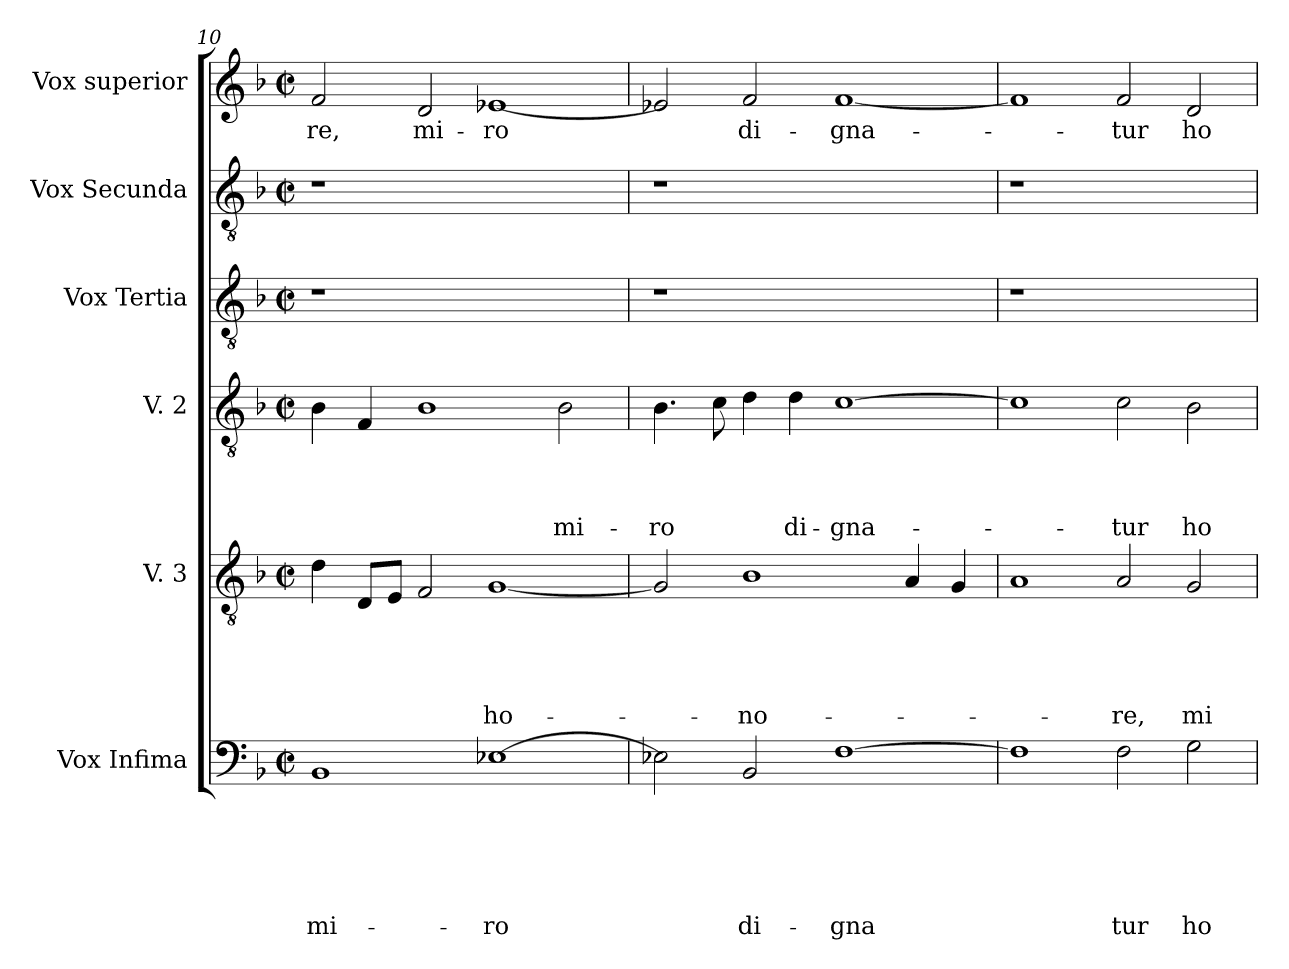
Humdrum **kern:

**kern	**text	**text	**text	**text	**text	**text	**kern	**text	**text	**text	**text	**text	**kern	**text	**text	**text	**text	**kern	**kern	**kern	**text
*part6	*part6	*part6	*part6	*part6	*part6	*part6	*part5	*part5	*part5	*part5	*part5	*part5	*part4	*part4	*part4	*part4	*part4	*part3	*part2	*part1	*part1
*staff6	*staff6	*staff6	*staff6	*staff6	*staff6	*staff6	*staff5	*staff5	*staff5	*staff5	*staff5	*staff5	*staff4	*staff4	*staff4	*staff4	*staff4	*staff3	*staff2	*staff1	*staff1
*I"Vox Infima	*	*	*	*	*	*	*I"V. 3	*	*	*	*	*	*I"V. 2	*	*	*	*	*I"Vox Tertia	*I"Vox Secunda	*I"Vox superior	*
*I'V. I	*	*	*	*	*	*	*I'V. 3	*	*	*	*	*	*I'V. 2	*	*	*	*	*	*	*I'V. s	*
*clefF4	*	*	*	*	*	*	*clefGv2	*	*	*	*	*	*clefGv2	*	*	*	*	*clefGv2	*clefGv2	*clefG2	*
*k[b-]	*	*	*	*	*	*	*k[b-]	*	*	*	*	*	*k[b-]	*	*	*	*	*k[b-]	*k[b-]	*k[b-]	*
*F:	*	*	*	*	*	*	*F:	*	*	*	*	*	*F:	*	*	*	*	*F:	*F:	*F:	*
*M2/2	*	*	*	*	*	*	*M2/2	*	*	*	*	*	*M2/2	*	*	*	*	*M2/2	*M2/2	*M2/2	*
*met(c|)	*	*	*	*	*	*	*met(c|)	*	*	*	*	*	*met(c|)	*	*	*	*	*met(c|)	*met(c|)	*met(c|)	*
=10	=10	=10	=10	=10	=10	=10	=10	=10	=10	=10	=10	=10	=10	=10	=10	=10	=10	=10	=10	=10	=10
!	!	!	!	!	!	!LO:LY:b	!	!	!	!	!	!	!	!	!	!	!	!	!	!	!LO:LY:b
1BB-	.	.	.	.	.	mi-	4d\	.	.	.	.	.	4B-\	.	.	.	.	1r	1r	2f/	-re,
.	.	.	.	.	.	.	8D/L	.	.	.	.	.	4F/	.	.	.	.	.	.	.	.
.	.	.	.	.	.	.	8E/J	.	.	.	.	.	.	.	.	.	.	.	.	.	.
!	!	!	!	!	!	!	!	!	!	!	!	!	!	!	!	!	!	!	!	!	!LO:LY:b
.	.	.	.	.	.	.	2F/	.	.	.	.	.	1B-	.	.	.	.	.	.	2d/	mi-
!	!	!	!	!	!	!LO:LY:b	!	!	!	!	!	!LO:LY:b	!	!	!	!	!	!	!	!	!LO:LY:b
[<1E-X	.	.	.	.	.	-ro	[<1G	.	.	.	.	ho-	.	.	.	.	.	1ryy	1ryy	[<1e-X	-ro
!	!	!	!	!	!	!	!	!	!	!	!	!	!	!	!	!	!LO:LY:b	!	!	!	!
.	.	.	.	.	.	.	.	.	.	.	.	.	2B-\	.	.	.	mi-	.	.	.	.
!!LO:LB:g=z
=11	=11	=11	=11	=11	=11	=11	=11	=11	=11	=11	=11	=11	=11	=11	=11	=11	=11	=11	=11	=11	=11
!	!	!	!	!	!	!	!	!	!	!	!	!	!	!	!	!	!LO:LY:b	!	!	!	!
2E-X\]	.	.	.	.	.	.	2G/]	.	.	.	.	.	4.B-\	.	.	.	-ro	1r	1r	2e-X/]	.
.	.	.	.	.	.	.	.	.	.	.	.	.	8c\	.	.	.	.	.	.	.	.
!	!	!	!	!	!	!LO:LY:b	!	!	!	!	!	!LO:LY:b	!	!	!	!	!	!	!	!	!LO:LY:b
2BB-/	.	.	.	.	.	di-	1B-	.	.	.	.	-no-	4d\	.	.	.	.	.	.	2f/	di-
!	!	!	!	!	!	!	!	!	!	!	!	!	!	!	!	!	!LO:LY:b	!	!	!	!
.	.	.	.	.	.	.	.	.	.	.	.	.	4d\	.	.	.	di-	.	.	.	.
!	!	!	!	!	!	!LO:LY:b	!	!	!	!	!	!	!	!	!	!	!LO:LY:b	!	!	!	!LO:LY:b
[>1F	.	.	.	.	.	-gna	.	.	.	.	.	.	[>1c	.	.	.	-gna-	1ryy	1ryy	[<1f	-gna-
.	.	.	.	.	.	.	4A/	.	.	.	.	.	.	.	.	.	.	.	.	.	.
.	.	.	.	.	.	.	4G/	.	.	.	.	.	.	.	.	.	.	.	.	.	.
=12	=12	=12	=12	=12	=12	=12	=12	=12	=12	=12	=12	=12	=12	=12	=12	=12	=12	=12	=12	=12	=12
1F]	.	.	.	.	.	.	1A	.	.	.	.	.	1c]	.	.	.	.	1r	1r	1f]	.
!	!	!	!	!	!	!LO:LY:b	!	!	!	!	!	!LO:LY:b	!	!	!	!	!LO:LY:b	!	!	!	!LO:LY:b
2F\	.	.	.	.	.	tur	2A/	.	.	.	.	-re,	2c\	.	.	.	-tur	1ryy	1ryy	2f/	-tur
!	!	!	!	!	!	!LO:LY:b	!	!	!	!	!	!LO:LY:b	!	!	!	!	!LO:LY:b	!	!	!	!LO:LY:b
2G\	.	.	.	.	.	ho-	2G/	.	.	.	.	mi-	2B-\	.	.	.	ho-	.	.	2d/	ho-
=	=	=	=	=	=	=	=	=	=	=	=	=	=	=	=	=	=	=	=	=	=
*-	*-	*-	*-	*-	*-	*-	*-	*-	*-	*-	*-	*-	*-	*-	*-	*-	*-	*-	*-	*-	*-
